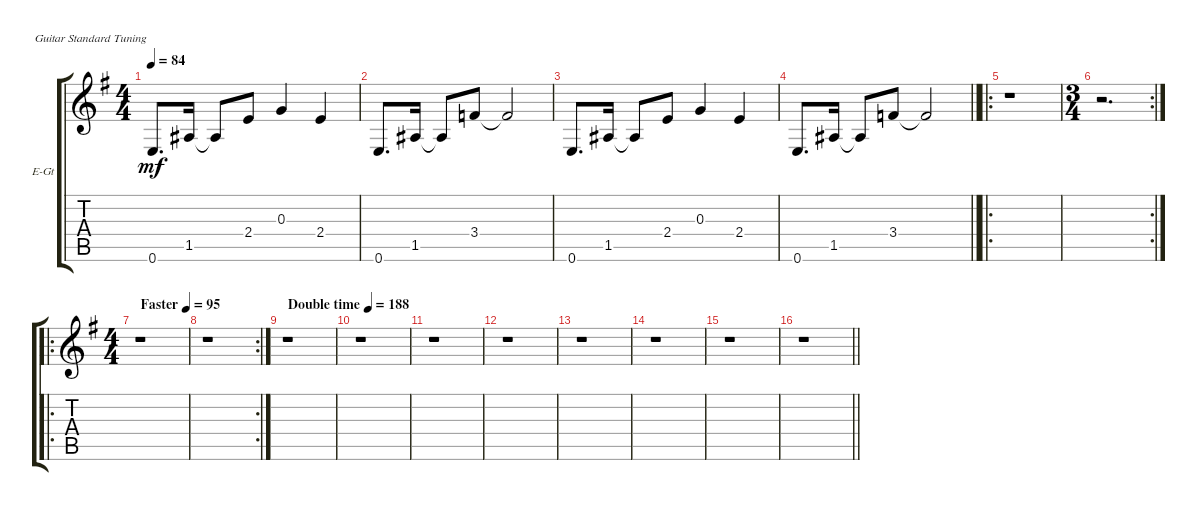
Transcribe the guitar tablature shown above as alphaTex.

\defaultSystemsLayout 4
\bracketExtendMode groupsimilarinstruments
\firstSystemTrackNameOrientation horizontal
\otherSystemsTrackNameOrientation horizontal
\track ("Guitar 1" "E-Gt") {instrument electricguitarclean}
\staff {score tabs}
\tuning (E4 B3 G3 D3 A2 E2)
\ts (4 4)
\tempo 84
\clef g2
\ks g
0.6.8{d dy mf} 1.5.16 1.5{t}.8 2.4.8 0.3.4 2.4.4 |
0.6.8{d} 1.5.16 1.5{t}.8 3.4.8 3.4{t}.2 |
0.6.8{d} 1.5.16 1.5{t}.8 2.4.8 0.3.4 2.4.4 |
\barLineRight lightlight
0.6.8{d} 1.5.16 1.5{t}.8 3.4.8 3.4{t}.2 |
\ro
r.1 |
\rc 2
\ts (3 4)
r.2{d} |
\ro
\ts (4 4)
\tempo (95 "Faster")
r.1 |
\rc 2
r.1 |
\tempo (188 "Double time")
r.1 |
r.1 |
r.1 |
r.1 |
r.1 |
r.1 |
r.1 |
\barLineRight lightlight
r.1
